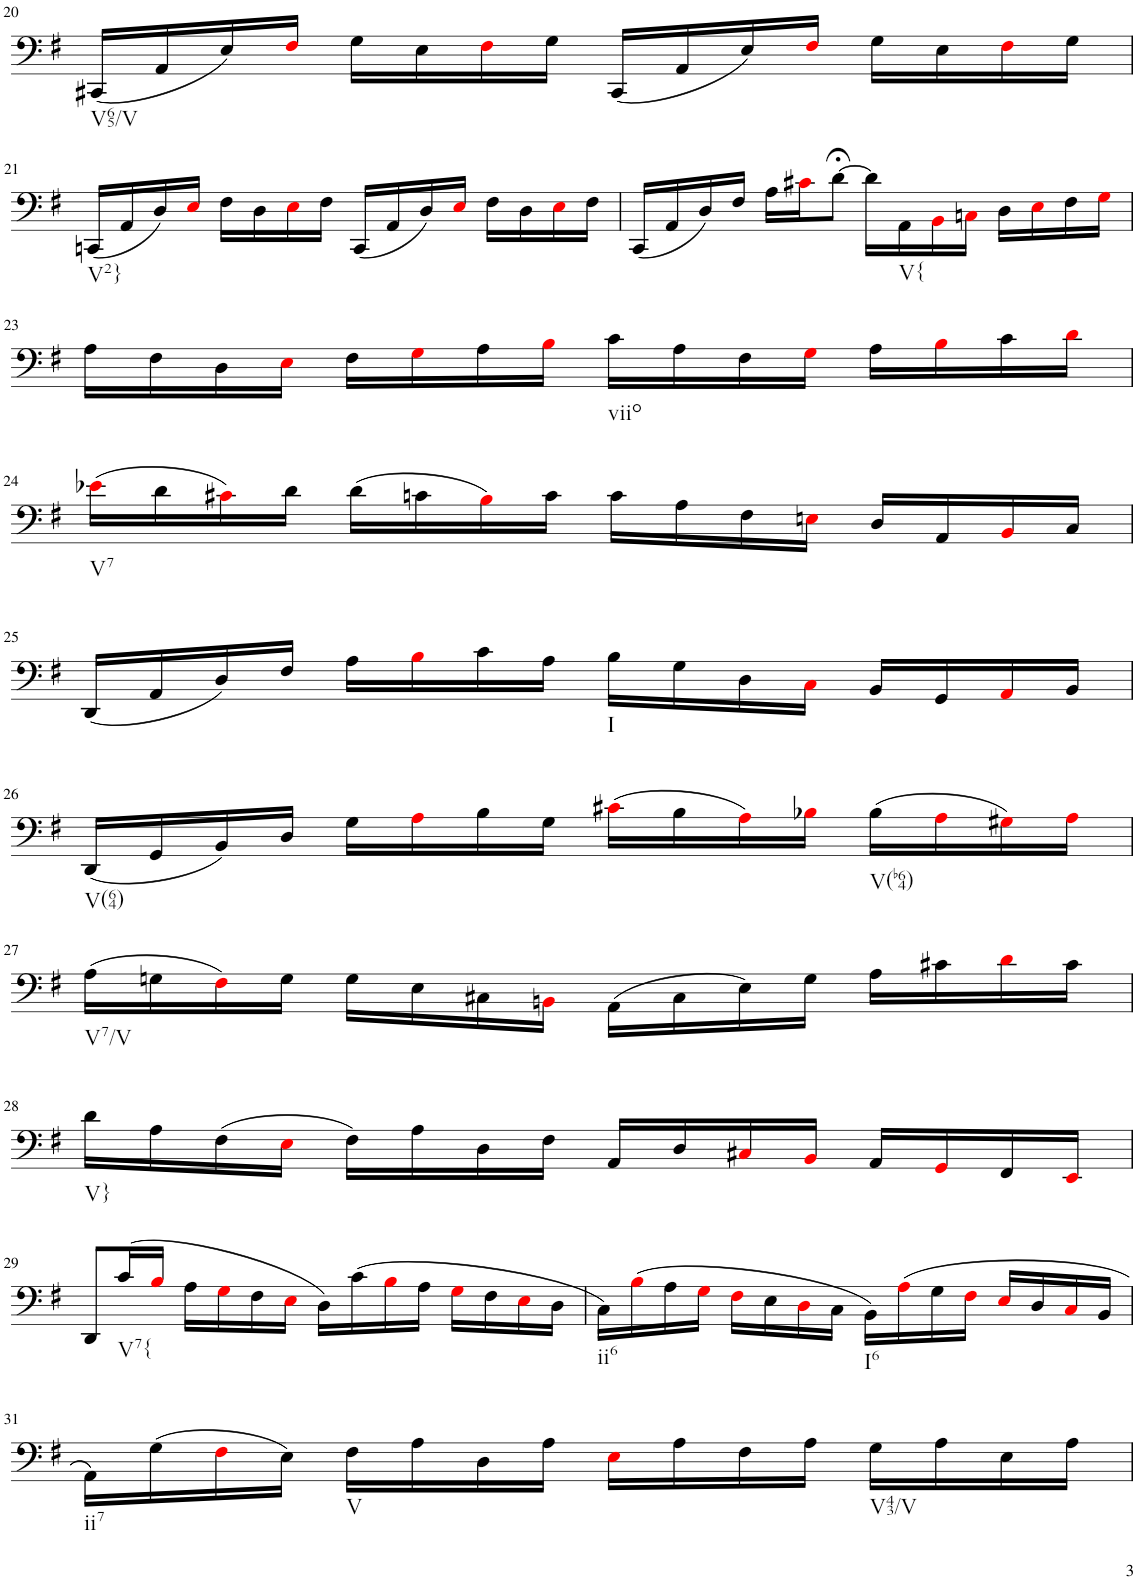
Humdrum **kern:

**kern
*part1
*staff1
*I"unbenannt
!!LO:PB:g=z
*clefF4
*k[f#]
*M4/4
*met(c)
=20
!LO:TX:b:t=V65/V
(16CC#X/LL
16AA/
16E/)
16F#i/JJ
16G\LL
16E\
16F#i\
16G\JJ
(16CC#/LL
16AA/
16E/)
16F#i/JJ
16G\LL
16E\
16F#i\
16G\JJ
!!LO:LB:g=z
=21
!LO:TX:b:t=V2}
(16CCn/LL
16AA/
16D/)
16Ei/JJ
16F#\LL
16D\
16Ei\
16F#\JJ
(16CC/LL
16AA/
16D/)
16Ei/JJ
16F#\LL
16D\
16Ei\
16F#\JJ
=22
(16CC/LL
16AA/
16D/)
16F#/JJ
16A\LL
16c#Xi\J
[8d;<\J
16d\LL]
!LO:TX:b:t=V{
16AA\
16BBi\
16Cni\JJ
16D\LL
16Ei\
16F#\
16Gi\JJ
!!LO:LB:g=z
=23
16A\LL
16F#\
16D\
16Ei\JJ
16F#\LL
16Gi\
16A\
16Bi\JJ
!LO:TX:b:t=viio
16c\LL
16A\
16F#\
16Gi\JJ
16A\LL
16Bi\
16c\
16di\JJ
!!LO:LB:g=z
=24
!LO:TX:b:t=V7
(16e-Xi\LL
16d\
16c#Xi\)
16d\JJ
(16d\LL
16cn\
16Bi\)
16c\JJ
16c\LL
16A\
16F#\
16Eni\JJ
16D/LL
16AA/
16BBi/
16C/JJ
!!LO:LB:g=z
=25
(16DD/LL
16AA/
16D/)
16F#/JJ
16A\LL
16Bi\
16c\
16A\JJ
!LO:TX:b:t=I
16B\LL
16G\
16D\
16Ci\JJ
16BB/LL
16GG/
16AAi/
16BB/JJ
!!LO:LB:g=z
=26
!LO:TX:b:t=V(64)
(16DD/LL
16GG/
16BB/)
16D/JJ
16G\LL
16Ai\
16B\
16G\JJ
(16c#Xi\LL
16B\
16Ai\)
16B-Xi\JJ
!LO:TX:b:t=V(b64)
(16B-\LL
16Ai\
16G#Xi\)
16Ai\JJ
!!LO:LB:g=z
=27
!LO:TX:b:t=V7/V
(16A\LL
16Gn\
16F#i\)
16G\JJ
16G\LL
16E\
16C#X\
16BBni\JJ
(16AA\LL
16C#\
16E\)
16G\JJ
16A\LL
16c#X\
16di\
16c#\JJ
!!LO:LB:g=z
=28
!LO:TX:b:t=V}
16d\LL
16A\
(16F#\
16Ei\JJ
16F#\LL)
16A\
16D\
16F#\JJ
16AA/LL
16D/
16C#Xi/
16BBi/JJ
16AA/LL
16GGi/
16FF#/
16EEi/JJ
!!LO:LB:g=z
=29
8DD/L
!LO:TX:b:t=V7{
(16c/L
16Bi/JJ
16A\LL
16Gi\
16F#\
16Ei\JJ
16D\LL)
(16c\
16Bi\
16A\JJ
16Gi\LL
16F#\
16Ei\
16D\JJ
=30
!LO:TX:b:t=ii6
16C\LL)
(16Bi\
16A\
16Gi\JJ
16F#i\LL
16E\
16Di\
16C\JJ
!LO:TX:b:t=I6
16BB\LL)
(16Ai\
16G\
16F#i\JJ
16Ei/LL
16D/
16Ci/
16BB/JJ
!!LO:LB:g=z
=31
!LO:TX:b:t=ii7
16AA\LL)
(16G\
16F#i\
16E\JJ)
!LO:TX:b:t=V
16F#\LL
16A\
16D\
16A\JJ
16Ei\LL
16A\
16F#\
16A\JJ
!LO:TX:b:t=V43/V
16G\LL
16A\
16E\
16A\JJ
=
*-
